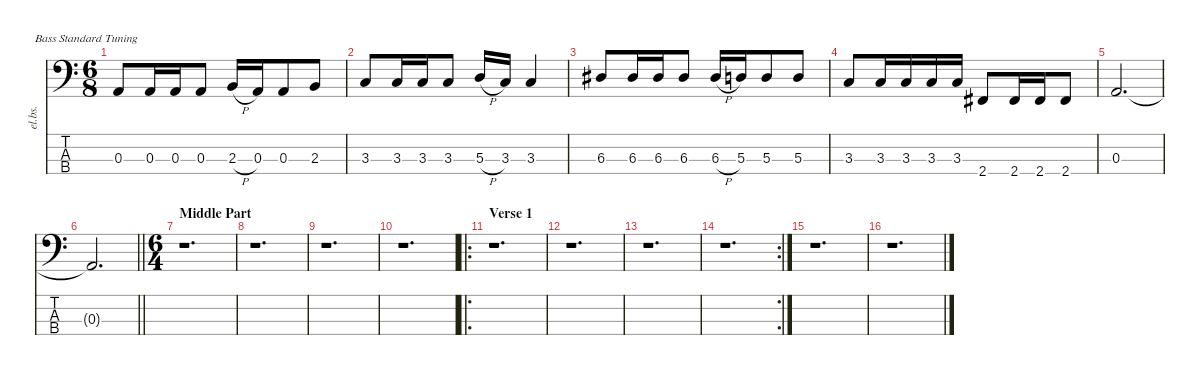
\defaultSystemsLayout 4
\hideDynamics
\bracketExtendMode nobrackets
\otherSystemsTrackNameOrientation horizontal
\track ("Bass" "el.bs.") {defaultSystemsLayout 4 instrument electricbassfinger}
\staff {score tabs}
\tuning (G2 D2 A1 E1)
\ts (6 8)
\tempo (91.5 hide)
\clef f4
\ks aminor
0.3.8{dy ff beam Up} 0.3.16{beam Up} 0.3.16{beam Up} 0.3.8{beam Up} 2.3{h}.16{beam Up} 0.3.16{beam Up} 0.3.8{beam Up} 2.3.8{beam Up} |
3.3.8{beam Up} 3.3.16{beam Up} 3.3.16{beam Up} 3.3.8{beam Up} 5.3{h}.16{beam Up} 3.3.16{beam Up} 3.3.4{beam Up} |
\tempo (93 hide)
6.3{acc #}.8{dy f beam Up} 6.3{acc #}.16{beam Up} 6.3{acc #}.16{beam Up} 6.3{acc #}.8{beam Up} 6.3{h acc #}.16{beam Up} 5.3.16{beam Up} 5.3.8{beam Up} 5.3.8{beam Up} |
\tempo (91.5 hide)
3.3.8{beam Up} 3.3.16{beam Up} 3.3.16{beam Up} 3.3.16{beam Up} 3.3.16{beam Up} 2.4{acc #}.8{dy ff beam Up} 2.4{acc #}.16{beam Up} 2.4{acc #}.16{beam Up} 2.4{acc #}.8{beam Up} |
\tempo (93 hide)
0.3.2{d dy f beam Up} |
\barLineRight lightlight
0.3{t}.2{d beam Up} |
\ts (6 4)
\beaming (8 6 6)
\section ("" "Middle Part")
\tempo (93 hide)
r.1{d beam Down} |
\tempo (91.5 0.00625 hide)
r.1{d beam Down} |
\tempo (93 hide)
r.1{d beam Down} |
\tempo (91.5 hide)
r.1{d beam Down} |
\ro
\section ("" "Verse 1")
\tempo (93 hide)
r.1{d beam Down} |
r.1{d beam Down} |
\tempo (93 hide)
r.1{d beam Down} |
\rc 2
\tempo (91.5 hide)
r.1{d beam Down} |
\tempo (93 hide)
r.1{d beam Down} |
\tempo (91.5 hide)
r.1{d beam Down}
